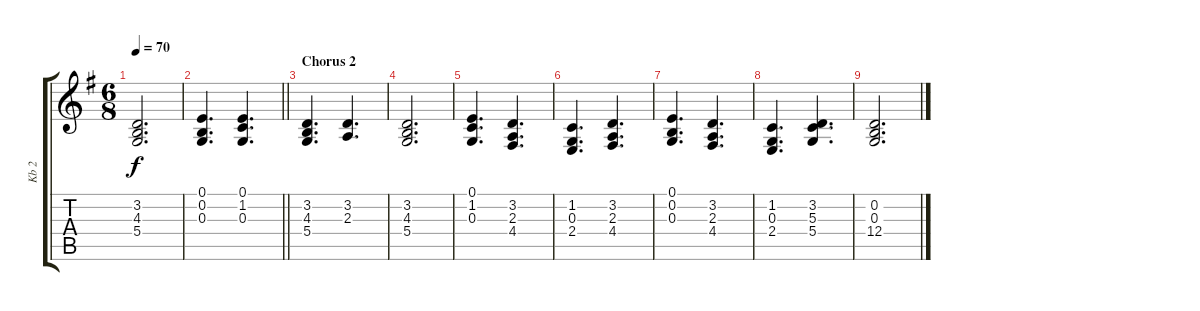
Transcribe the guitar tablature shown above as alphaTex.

\track ("Kb 2" "Kb 2") {instrument churchorgan}
\staff {score tabs}
\tuning (E4 B3 G3 D3 A2 E2) {hide}
\ts (6 8)
\tempo 70
\clef g2
\ks g
(3.2 4.3 5.4).2{d dy f} |
\barLineRight lightlight
(0.1 0.2 0.3).4{d} (0.1 1.2 0.3).4{d} |
\section ("" "Chorus 2")
(3.2 4.3 5.4).4{d} (3.2 2.3).4{d} |
(3.2 4.3 5.4).2{d} |
(0.1 1.2 0.3).4{d} (3.2 2.3 4.4).4{d} |
(1.2 0.3 2.4).4{d} (3.2 2.3 4.4).4{d} |
(0.1 0.2 0.3).4{d} (3.2 2.3 4.4).4{d} |
(1.2 0.3 2.4).4{d} (3.2 5.3 5.4).4{d} |
(0.2 0.3 12.4).2{d}
